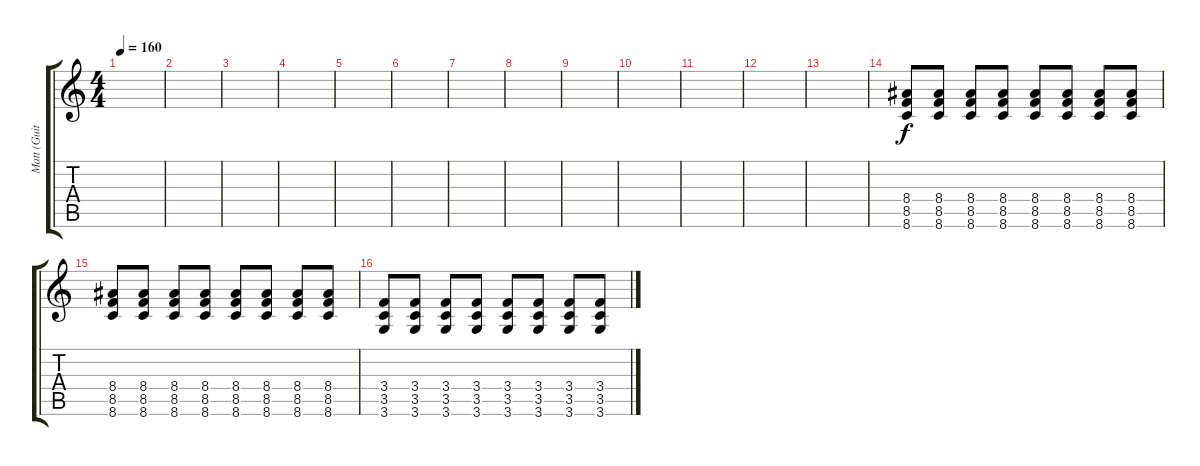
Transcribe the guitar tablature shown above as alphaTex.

\track ("Matt (Guitar 3)" "Matt (Guit") {instrument distortionguitar}
\staff {score tabs}
\tuning (E4 B3 G3 D3 A2 E2) {hide}
\ts (4 4)
\tempo 160
\clef g2
\ks c
|
|
|
|
|
|
|
|
|
|
|
|
|
(8.4 8.5 8.6).8{volume 10 balance 2} (8.4 8.5 8.6).8 (8.4 8.5 8.6).8 (8.4 8.5 8.6).8 (8.4 8.5 8.6).8 (8.4 8.5 8.6).8 (8.4 8.5 8.6).8 (8.4 8.5 8.6).8 |
(8.4 8.5 8.6).8 (8.4 8.5 8.6).8 (8.4 8.5 8.6).8 (8.4 8.5 8.6).8 (8.4 8.5 8.6).8 (8.4 8.5 8.6).8 (8.4 8.5 8.6).8 (8.4 8.5 8.6).8 |
(3.4 3.5 3.6).8 (3.4 3.5 3.6).8 (3.4 3.5 3.6).8 (3.4 3.5 3.6).8 (3.4 3.5 3.6).8 (3.4 3.5 3.6).8 (3.4 3.5 3.6).8 (3.4 3.5 3.6).8
